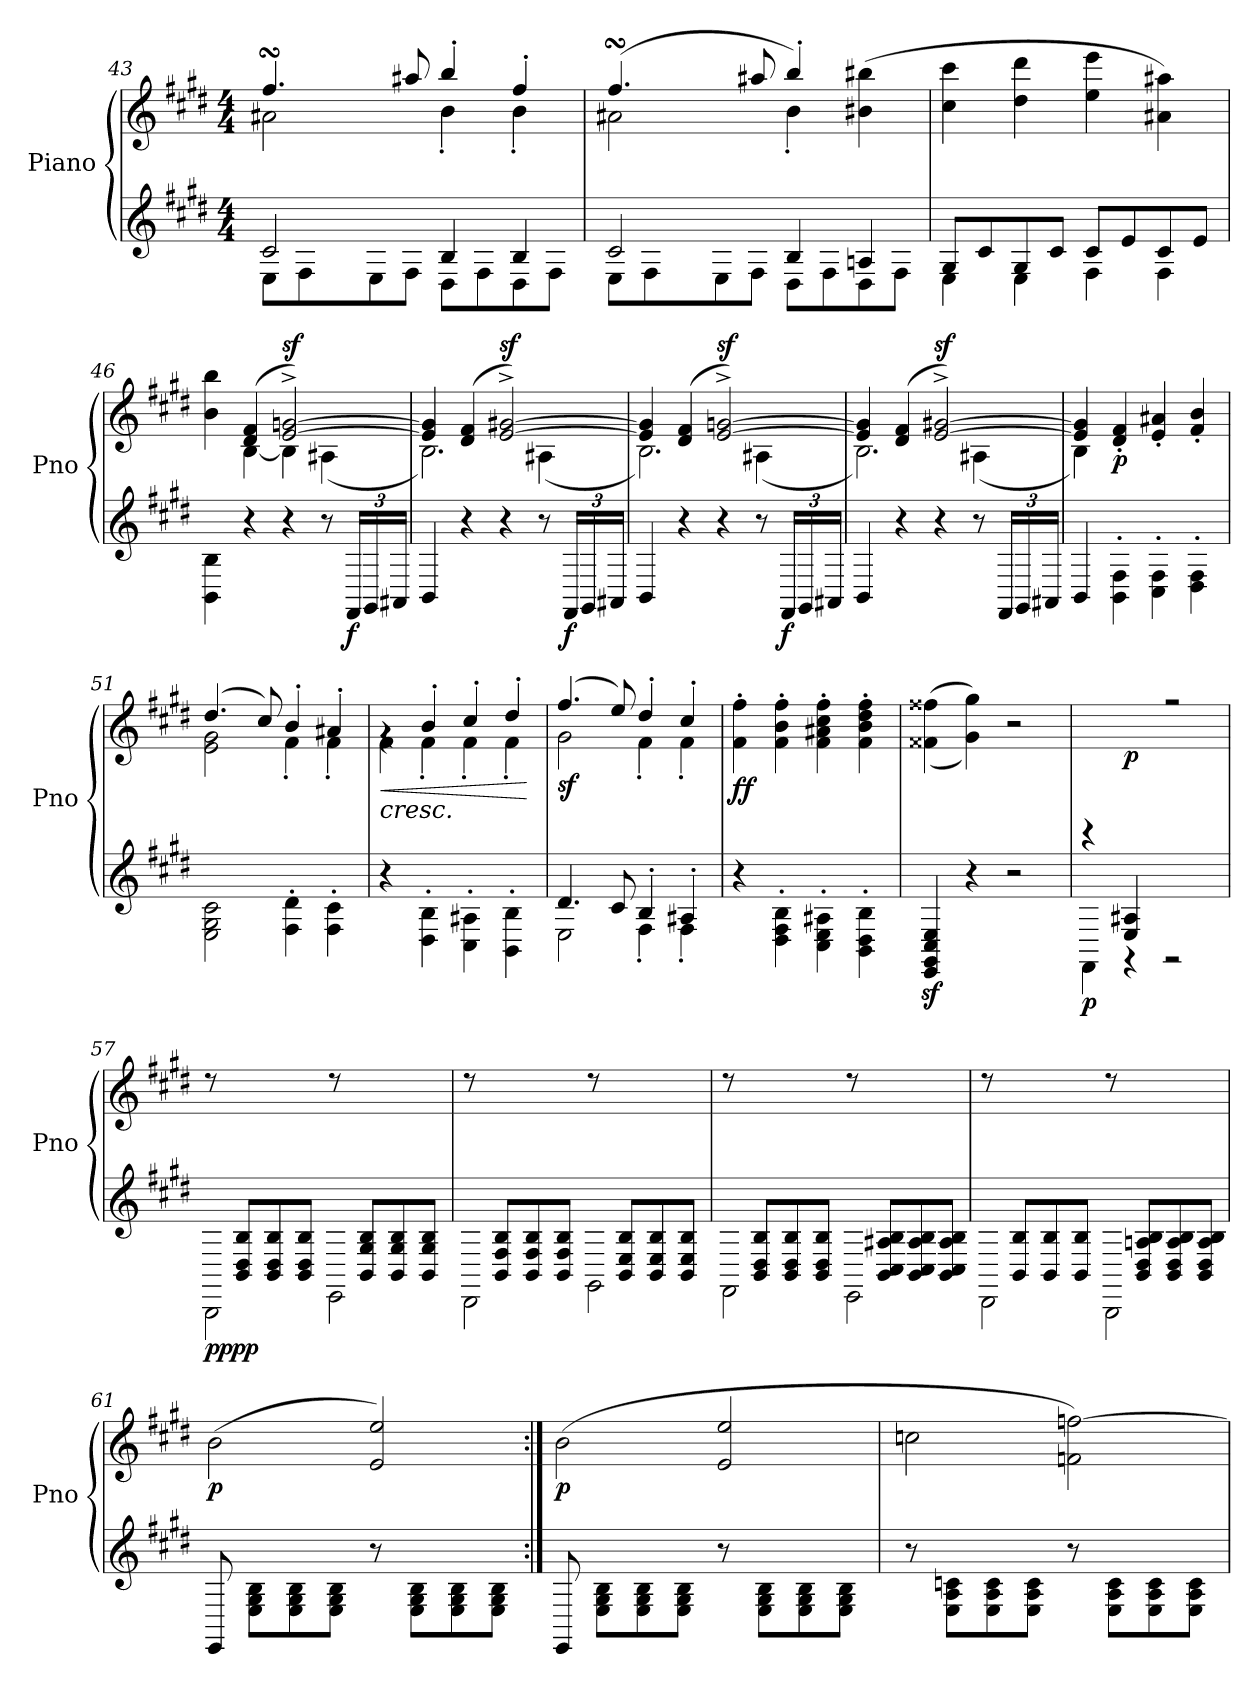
**kern	**kern	**dynam
*part1	*part1	*part1
*staff2	*staff1	*staff1/2
*I"Piano	*	*
*I'Pno	*	*
*clefG2	*clefG2	*
*k[f#c#g#d#]	*k[f#c#g#d#]	*
*M4/4	*M4/4	*
=43	=43	=43
*^	*^	*
*	*	*	*^	*
2c#/	8E\L	4.ff#sSSS/	2a#X\	8ryy	.
*	*	*	*	*Xtuplet	*
.	8F#\	.	.	24gg#!LLyy	.
.	.	.	.	24ff#!yy	.
.	.	.	.	24ee#X!Jyy	.
.	8E\	.	.	8ff#!Jyy	.
.	8F#\J	8aa#X/	.	2ryy	.
4B/	8D#\L	4bb'/	4b'\	.	.
.	8F#\	.	.	.	.
4B/	8D#\	4ff#'/	4b'\	.	.
.	8F#\J	.	.	8ryy	.
=44	=44	=44	=44	=44	=44
2c#/	8E\L	(4.ff#sSSS/	2a#X\	8ryy	.
.	8F#\	.	.	24gg#!LLyy	.
.	.	.	.	24ff#!yy	.
.	.	.	.	24ee#X!Jyy	.
.	8E\	.	.	8ff#!Jyy	.
.	8F#\J	8aa#X/	.	2ryy	.
4B/	8D#\L	4bb'/)	4b'\	.	.
.	8F#\	.	.	.	.
4An/	8D#\	(>4b#X\ 4bb#X\	4ryy	.	.
.	8F#\J	.	.	8ryy	.
*	*	*v	*v	*v	*
=45	=45	=45	=45
8G#/L	4E\	4cc#\ 4ccc#\	.
8c#/	.	.	.
8G#/	4E\	4dd#\ 4ddd#\	.
8c#/J	.	.	.
8c#/L	4F#\	4ee\ 4eee\	.
8e/	.	.	.
8c#/	4F#\	4a#X\ 4aa#X\)	.
8e/J	.	.	.
*v	*v	*	*
!!LO:LB:g=z
=46	=46	=46
*	*^	*
4BB\ 4B\	4b\ 4bb\	4ryy	.
4r	(4d#/ 4f#/	[4B\	.
!	!	!	!LO:DY:a
4r	[2e/^ [2gn/^)	4B\]	sf
8r	.	(4A#X\	.
*Xbrackettup	*	*	*
!	!	!	!LO:DY:b=2
24FF#/LL	.	.	f
24GG#/	.	.	.
24AA#X/JJ	.	.	.
=47	=47	=47	=47
4BB/	4e/] 4g/]	2.B\)	.
4r	(4d#/ 4f#/	.	.
!	!	!	!LO:DY:a
4r	[2e/^ [2g#X/^)	.	sf
8r	.	(4A#X\	.
!	!	!	!LO:DY:b=2
24FF#/LL	.	.	f
24GG#/	.	.	.
24AA#X/JJ	.	.	.
=48	=48	=48	=48
4BB/	4e/] 4g#/]	2.B\)	.
4r	(4d#/ 4f#/	.	.
!	!	!	!LO:DY:a
4r	[2e/^ [2gn/^)	.	sf
8r	.	(4A#X\	.
!	!	!	!LO:DY:b=2
24FF#/LL	.	.	f
24GG#/	.	.	.
24AA#X/JJ	.	.	.
=49	=49	=49	=49
4BB/	4e/] 4g/]	2.B\)	.
4r	(4d#/ 4f#/	.	.
!	!	!	!LO:DY:a
4r	[2e/^ [2g#X/^)	.	sf
8r	.	(4A#X\	.
24FF#/LL	.	.	.
24GG#/	.	.	.
24AA#X/JJ	.	.	.
=50	=50	=50	=50
4BB/	4e/] 4g#/]	4B\)	.
!	!	!	!LO:DY:b
4BB\' 4F#\'	4d#/' 4f#/'	2.ryy	p
4C#\' 4F#\'	4e/' 4a#X/'	.	.
4D#\' 4F#\'	4f#/' 4b/'	.	.
!!LO:LB:g=z	!!
=51	=51	=51	=51
2E\ 2G#\ 2c#\	(4.dd#/	2e\ 2g#\	.
.	8cc#/)	.	.
4F#\' 4d#\'	4b'/	4f#'\	.
4F#\' 4c#\'	4a#X'/	4f#'\	.
=52	=52	=52	=52
!	!LO:TX:b:i:t=cresc.	!	!
!	!	!	!LO:HP:b
4r	4rg	4f#\	<
4D#\' 4B\'	4b'/	4f#'\	.
4C#\' 4A#X\'	4cc#'/	4f#'\	.
4BB\' 4B\'	4dd#'/	4f#'\	.
*	*v	*v	*
.	.	[
=53	=53	=53
*^	*^	*
!	!	!	!	!LO:DY:b
4.d#/	2E\	(4.ff#/	2g#\	sf
8c#/	.	8ee/)	.	.
4B'/	4F#'\	4dd#'/	4f#'\	.
4A#X'/	4F#'\	4cc#'/	4f#'\	.
=54	=54	=54	=54	=54
!	!	!	!	!LO:DY:b
*v	*v	*	*	*
*	*v	*v	*
4r	4f#\' 4ff#\'	ff
4D#\' 4F#\' 4B\'	4f#\' 4b\' 4ff#\'	.
4C#\' 4E\' 4A#X\'	4f#\' 4a#X\' 4cc#\' 4ff#\'	.
4BB\' 4D#\' 4B\'	4f#\' 4b\' 4dd#\' 4ff#\'	.
=55	=55	=55
4EE/z> 4GG#/z> 4C#/z> 4E/z>	((4f##X\ 4ff##X\	.
4r	4g#\ 4gg#\))	.
2r	2r	.
=56	=56	=56
*^	*	*
!	!	!	!LO:DY:b=2
4ryy	4FF#\	4rCC	p
!	!	!	!LO:DY:b
4E/ 4A#X/	4rGG	4ryy	p
2ryy	2rGG	2rff	.
=57	=57	=57	=57
!	!	!	!LO:DY:b=2
!	!	!	!LO:DY:n=1:b
8ryy	2BBB\	8rdd	pp pp
8BB/ 8D#/ 8B/L	.	4.ryy	.
8BB/ 8D#/ 8B/	.	.	.
8BB/ 8D#/ 8B/J	.	.	.
8ryy	2EE\	8rdd	.
8BB/ 8G#/ 8B/L	.	4.ryy	.
8BB/ 8G#/ 8B/	.	.	.
8BB/ 8G#/ 8B/J	.	.	.
=58	=58	=58	=58
8ryy	2DD#\	8rdd	.
8BB/ 8F#/ 8B/L	.	4.ryy	.
8BB/ 8F#/ 8B/	.	.	.
8BB/ 8F#/ 8B/J	.	.	.
8ryy	2GG#\	8rdd	.
8BB/ 8E/ 8B/L	.	4.ryy	.
8BB/ 8E/ 8B/	.	.	.
8BB/ 8E/ 8B/J	.	.	.
!!LO:PB:g=z
=59	=59	=59	=59
8ryy	2FF#\	8rdd	.
8BB/ 8D#/ 8B/L	.	4.ryy	.
8BB/ 8D#/ 8B/	.	.	.
8BB/ 8D#/ 8B/J	.	.	.
8ryy	2EE\	8rdd	.
8BB/ 8C#/ 8A#X/ 8B/L	.	4.ryy	.
8BB/ 8C#/ 8A#/ 8B/	.	.	.
8BB/ 8C#/ 8A#/ 8B/J	.	.	.
=60	=60	=60	=60
8ryy	2DD#\	8rdd	.
8BB/ 8B/L	.	4.ryy	.
8BB/ 8B/	.	.	.
8BB/ 8B/J	.	.	.
8ryy	2BBB\	8rdd	.
8BB/ 8D#/ 8An/ 8B/L	.	4.ryy	.
8BB/ 8D#/ 8A/ 8B/	.	.	.
8BB/ 8D#/ 8A/ 8B/J	.	.	.
*v	*v	*	*
=61	=61	=61
!	!	!LO:DY:b
8EE/	(2b\	p
8E\ 8G#\ 8B\L	.	.
8E\ 8G#\ 8B\	.	.
8E\ 8G#\ 8B\J	.	.
8r	2e/ 2ee/)	.
8E\ 8G#\ 8B\L	.	.
8E\ 8G#\ 8B\	.	.
8E\ 8G#\ 8B\J	.	.
=62:|!	=62:|!	=62:|!
!	!	!LO:DY:b
8EE/	(2b\	p
8E\ 8G#\ 8B\L	.	.
8E\ 8G#\ 8B\	.	.
8E\ 8G#\ 8B\J	.	.
8r	2e/ 2ee/	.
8E\ 8G#\ 8B\L	.	.
8E\ 8G#\ 8B\	.	.
8E\ 8G#\ 8B\J	.	.
=63	=63	=63
8r	2ccn\	.
8E\ 8A\ 8cn\L	.	.
8E\ 8A\ 8c\	.	.
8E\ 8A\ 8c\J	.	.
8r	2fn\ [2ffn\)	.
8E\ 8A\ 8c\L	.	.
8E\ 8A\ 8c\	.	.
8E\ 8A\ 8c\J	.	.
=	=	=
*-	*-	*-
